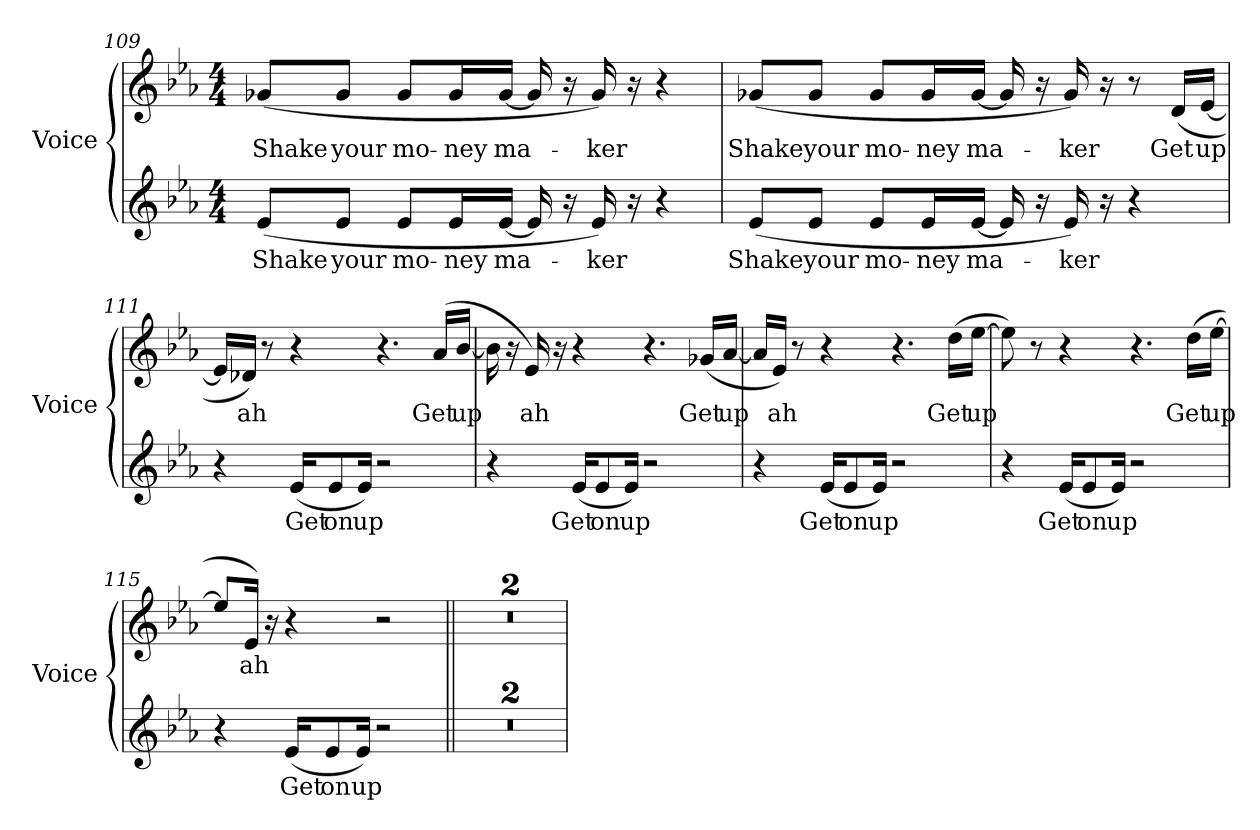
**kern	**text	**kern	**text
*part2	*part2	*part1	*part1
*staff2	*staff2	*staff1	*staff1
*I"Voice	*	*I"Voice	*
*I'Voice	*	*I'Voice	*
!!LO:LB:g=z
*clefG2	*	*clefG2	*
*k[b-e-a-]	*	*k[b-e-a-]	*
*E-:	*	*E-:	*
*M4/4	*	*M4/4	*
=109	=109	=109	=109
!	!LO:LY:b:color=#000000	!	!
!	!	!	!LO:LY:b:color=#000000
(8e-i/L	Shake	(8g-Xi/L	Shake
!	!LO:LY:b:color=#000000	!	!
!	!	!	!LO:LY:b:color=#000000
8e-i/J	your	8g-i/J	your
!	!LO:LY:b:color=#000000	!	!
!	!	!	!LO:LY:b:color=#000000
8e-i/L	mo-	8g-i/L	mo-
!	!LO:LY:b:color=#000000	!	!
!	!	!	!LO:LY:b:color=#000000
16e-i/L	-ney	16g-i/L	-ney
!	!LO:LY:b:color=#000000	!	!
!	!	!	!LO:LY:b:color=#000000
[16e-i/JJ	ma-	[16g-i/JJ	ma-
16e-i/]	.	16g-i/]	.
16r	.	16r	.
!	!LO:LY:b:color=#000000	!	!
!	!	!	!LO:LY:b:color=#000000
16e-i/)	-ker	16g-i/)	-ker
16r	.	16r	.
4r	.	4r	.
=110	=110	=110	=110
!	!LO:LY:b:color=#000000	!	!
!	!	!	!LO:LY:b:color=#000000
(8e-i/L	Shake	(8g-Xi/L	Shake
!	!LO:LY:b:color=#000000	!	!
!	!	!	!LO:LY:b:color=#000000
8e-i/J	your	8g-i/J	your
!	!LO:LY:b:color=#000000	!	!
!	!	!	!LO:LY:b:color=#000000
8e-i/L	mo-	8g-i/L	mo-
!	!LO:LY:b:color=#000000	!	!
!	!	!	!LO:LY:b:color=#000000
16e-i/L	-ney	16g-i/L	-ney
!	!LO:LY:b:color=#000000	!	!
!	!	!	!LO:LY:b:color=#000000
[16e-i/JJ	ma-	[16g-i/JJ	ma-
16e-i/]	.	16g-i/]	.
16r	.	16r	.
!	!LO:LY:b:color=#000000	!	!
!	!	!	!LO:LY:b:color=#000000
16e-i/)	-ker	16g-i/)	-ker
16r	.	16r	.
4r	.	8r	.
!	!	!	!LO:LY:b:color=#000000
.	.	(16di/LL	Get
!	!	!	!LO:LY:b:color=#000000
.	.	[16e-i/JJ	up
!!LO:LB:g=z
=111	=111	=111	=111
4r	.	16e-i/LL]	.
!	!	!	!LO:LY:b:color=#000000
.	.	16d-Xi/JJ)	ah
.	.	8r	.
!	!LO:LY:b:color=#000000	!	!
(16e-i/KL	Get	4r	.
!	!LO:LY:b:color=#000000	!	!
8e-i/	on	.	.
!	!LO:LY:b:color=#000000	!	!
16e-i/Jk)	up	.	.
2r	.	4.r	.
!	!	!	!LO:LY:b:color=#000000
.	.	(16a-i/LL	Get
!	!	!	!LO:LY:b:color=#000000
.	.	[16b-i/JJ	up
=112	=112	=112	=112
4r	.	16b-i\]	.
.	.	16r	.
!	!	!	!LO:LY:b:color=#000000
.	.	16e-i/)	ah
.	.	16r	.
!	!LO:LY:b:color=#000000	!	!
(16e-i/KL	Get	4r	.
!	!LO:LY:b:color=#000000	!	!
8e-i/	on	.	.
!	!LO:LY:b:color=#000000	!	!
16e-i/Jk)	up	.	.
2r	.	4.r	.
!	!	!	!LO:LY:b:color=#000000
.	.	(16g-Xi/LL	Get
!	!	!	!LO:LY:b:color=#000000
.	.	[16a-i/JJ	up
=113	=113	=113	=113
4r	.	16a-i/LL]	.
!	!	!	!LO:LY:b:color=#000000
.	.	16e-i/JJ)	ah
.	.	8r	.
!	!LO:LY:b:color=#000000	!	!
(16e-i/KL	Get	4r	.
!	!LO:LY:b:color=#000000	!	!
8e-i/	on	.	.
!	!LO:LY:b:color=#000000	!	!
16e-i/Jk)	up	.	.
2r	.	4.r	.
!	!	!	!LO:LY:b:color=#000000
.	.	(16ddi\LL	Get
!	!	!	!LO:LY:b:color=#000000
.	.	[16ee-i\JJ	up
!!LO:LB:g=z
=114	=114	=114	=114
4r	.	8ee-i\])	.
.	.	8r	.
!	!LO:LY:b:color=#000000	!	!
(16e-i/KL	Get	4r	.
!	!LO:LY:b:color=#000000	!	!
8e-i/	on	.	.
!	!LO:LY:b:color=#000000	!	!
16e-i/Jk)	up	.	.
2r	.	4.r	.
!	!	!	!LO:LY:b:color=#000000
.	.	(16ddi\LL	Get
!	!	!	!LO:LY:b:color=#000000
.	.	[16ee-i\JJ	up
=115	=115	=115	=115
4r	.	8ee-i/L]	.
!	!	!	!LO:LY:b:color=#000000
.	.	16e-i/Jk)	ah
.	.	16r	.
!	!LO:LY:b:color=#000000	!	!
(16e-i/KL	Get	4r	.
!	!LO:LY:b:color=#000000	!	!
8e-i/	on	.	.
!	!LO:LY:b:color=#000000	!	!
16e-i/Jk)	up	.	.
2r	.	2r	.
=116||	=116||	=116||	=116||
1r	.	1r	.
=117	=117	=117	=117
1r	.	1r	.
=	=	=	=
*-	*-	*-	*-
